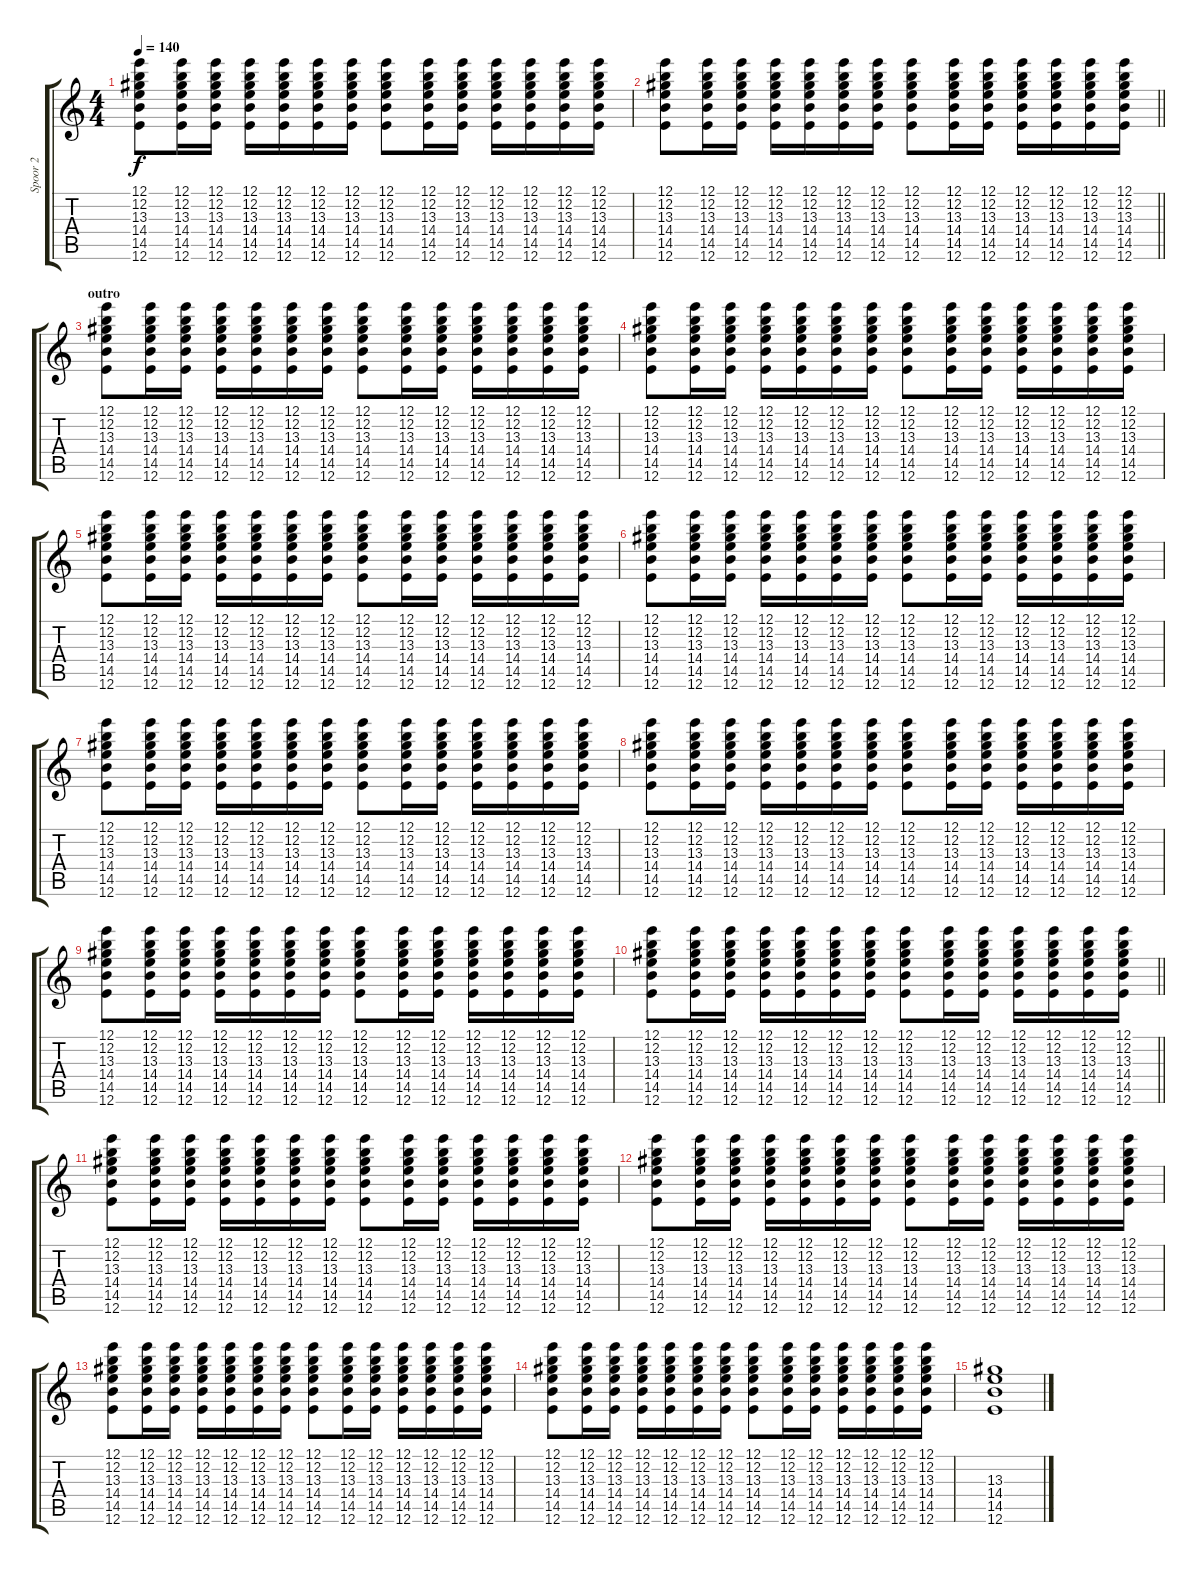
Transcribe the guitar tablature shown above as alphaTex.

\track ("Spoor 2" "Spoor 2") {instrument overdrivenguitar}
\staff {score tabs}
\tuning (E4 B3 G3 D3 A2 E2) {hide}
\ts (4 4)
\tempo 140
\clef g2
\ks c
(12.1 12.2 13.3 14.4 14.5 12.6).8{dy f} (12.1 12.2 13.3 14.4 14.5 12.6).16 (12.1 12.2 13.3 14.4 14.5 12.6).16 (12.1 12.2 13.3 14.4 14.5 12.6).16 (12.1 12.2 13.3 14.4 14.5 12.6).16 (12.1 12.2 13.3 14.4 14.5 12.6).16 (12.1 12.2 13.3 14.4 14.5 12.6).16 (12.1 12.2 13.3 14.4 14.5 12.6).8 (12.1 12.2 13.3 14.4 14.5 12.6).16 (12.1 12.2 13.3 14.4 14.5 12.6).16 (12.1 12.2 13.3 14.4 14.5 12.6).16 (12.1 12.2 13.3 14.4 14.5 12.6).16 (12.1 12.2 13.3 14.4 14.5 12.6).16 (12.1 12.2 13.3 14.4 14.5 12.6).16 |
\barLineRight lightlight
(12.1 12.2 13.3 14.4 14.5 12.6).8 (12.1 12.2 13.3 14.4 14.5 12.6).16 (12.1 12.2 13.3 14.4 14.5 12.6).16 (12.1 12.2 13.3 14.4 14.5 12.6).16 (12.1 12.2 13.3 14.4 14.5 12.6).16 (12.1 12.2 13.3 14.4 14.5 12.6).16 (12.1 12.2 13.3 14.4 14.5 12.6).16 (12.1 12.2 13.3 14.4 14.5 12.6).8 (12.1 12.2 13.3 14.4 14.5 12.6).16 (12.1 12.2 13.3 14.4 14.5 12.6).16 (12.1 12.2 13.3 14.4 14.5 12.6).16 (12.1 12.2 13.3 14.4 14.5 12.6).16 (12.1 12.2 13.3 14.4 14.5 12.6).16 (12.1 12.2 13.3 14.4 14.5 12.6).16 |
\section ("" "outro")
(12.1 12.2 13.3 14.4 14.5 12.6).8 (12.1 12.2 13.3 14.4 14.5 12.6).16 (12.1 12.2 13.3 14.4 14.5 12.6).16 (12.1 12.2 13.3 14.4 14.5 12.6).16 (12.1 12.2 13.3 14.4 14.5 12.6).16 (12.1 12.2 13.3 14.4 14.5 12.6).16 (12.1 12.2 13.3 14.4 14.5 12.6).16 (12.1 12.2 13.3 14.4 14.5 12.6).8 (12.1 12.2 13.3 14.4 14.5 12.6).16 (12.1 12.2 13.3 14.4 14.5 12.6).16 (12.1 12.2 13.3 14.4 14.5 12.6).16 (12.1 12.2 13.3 14.4 14.5 12.6).16 (12.1 12.2 13.3 14.4 14.5 12.6).16 (12.1 12.2 13.3 14.4 14.5 12.6).16 |
(12.1 12.2 13.3 14.4 14.5 12.6).8 (12.1 12.2 13.3 14.4 14.5 12.6).16 (12.1 12.2 13.3 14.4 14.5 12.6).16 (12.1 12.2 13.3 14.4 14.5 12.6).16 (12.1 12.2 13.3 14.4 14.5 12.6).16 (12.1 12.2 13.3 14.4 14.5 12.6).16 (12.1 12.2 13.3 14.4 14.5 12.6).16 (12.1 12.2 13.3 14.4 14.5 12.6).8 (12.1 12.2 13.3 14.4 14.5 12.6).16 (12.1 12.2 13.3 14.4 14.5 12.6).16 (12.1 12.2 13.3 14.4 14.5 12.6).16 (12.1 12.2 13.3 14.4 14.5 12.6).16 (12.1 12.2 13.3 14.4 14.5 12.6).16 (12.1 12.2 13.3 14.4 14.5 12.6).16 |
(12.1 12.2 13.3 14.4 14.5 12.6).8 (12.1 12.2 13.3 14.4 14.5 12.6).16 (12.1 12.2 13.3 14.4 14.5 12.6).16 (12.1 12.2 13.3 14.4 14.5 12.6).16 (12.1 12.2 13.3 14.4 14.5 12.6).16 (12.1 12.2 13.3 14.4 14.5 12.6).16 (12.1 12.2 13.3 14.4 14.5 12.6).16 (12.1 12.2 13.3 14.4 14.5 12.6).8 (12.1 12.2 13.3 14.4 14.5 12.6).16 (12.1 12.2 13.3 14.4 14.5 12.6).16 (12.1 12.2 13.3 14.4 14.5 12.6).16 (12.1 12.2 13.3 14.4 14.5 12.6).16 (12.1 12.2 13.3 14.4 14.5 12.6).16 (12.1 12.2 13.3 14.4 14.5 12.6).16 |
(12.1 12.2 13.3 14.4 14.5 12.6).8 (12.1 12.2 13.3 14.4 14.5 12.6).16 (12.1 12.2 13.3 14.4 14.5 12.6).16 (12.1 12.2 13.3 14.4 14.5 12.6).16 (12.1 12.2 13.3 14.4 14.5 12.6).16 (12.1 12.2 13.3 14.4 14.5 12.6).16 (12.1 12.2 13.3 14.4 14.5 12.6).16 (12.1 12.2 13.3 14.4 14.5 12.6).8 (12.1 12.2 13.3 14.4 14.5 12.6).16 (12.1 12.2 13.3 14.4 14.5 12.6).16 (12.1 12.2 13.3 14.4 14.5 12.6).16 (12.1 12.2 13.3 14.4 14.5 12.6).16 (12.1 12.2 13.3 14.4 14.5 12.6).16 (12.1 12.2 13.3 14.4 14.5 12.6).16 |
(12.1 12.2 13.3 14.4 14.5 12.6).8 (12.1 12.2 13.3 14.4 14.5 12.6).16 (12.1 12.2 13.3 14.4 14.5 12.6).16 (12.1 12.2 13.3 14.4 14.5 12.6).16 (12.1 12.2 13.3 14.4 14.5 12.6).16 (12.1 12.2 13.3 14.4 14.5 12.6).16 (12.1 12.2 13.3 14.4 14.5 12.6).16 (12.1 12.2 13.3 14.4 14.5 12.6).8 (12.1 12.2 13.3 14.4 14.5 12.6).16 (12.1 12.2 13.3 14.4 14.5 12.6).16 (12.1 12.2 13.3 14.4 14.5 12.6).16 (12.1 12.2 13.3 14.4 14.5 12.6).16 (12.1 12.2 13.3 14.4 14.5 12.6).16 (12.1 12.2 13.3 14.4 14.5 12.6).16 |
(12.1 12.2 13.3 14.4 14.5 12.6).8 (12.1 12.2 13.3 14.4 14.5 12.6).16 (12.1 12.2 13.3 14.4 14.5 12.6).16 (12.1 12.2 13.3 14.4 14.5 12.6).16 (12.1 12.2 13.3 14.4 14.5 12.6).16 (12.1 12.2 13.3 14.4 14.5 12.6).16 (12.1 12.2 13.3 14.4 14.5 12.6).16 (12.1 12.2 13.3 14.4 14.5 12.6).8 (12.1 12.2 13.3 14.4 14.5 12.6).16 (12.1 12.2 13.3 14.4 14.5 12.6).16 (12.1 12.2 13.3 14.4 14.5 12.6).16 (12.1 12.2 13.3 14.4 14.5 12.6).16 (12.1 12.2 13.3 14.4 14.5 12.6).16 (12.1 12.2 13.3 14.4 14.5 12.6).16 |
(12.1 12.2 13.3 14.4 14.5 12.6).8 (12.1 12.2 13.3 14.4 14.5 12.6).16 (12.1 12.2 13.3 14.4 14.5 12.6).16 (12.1 12.2 13.3 14.4 14.5 12.6).16 (12.1 12.2 13.3 14.4 14.5 12.6).16 (12.1 12.2 13.3 14.4 14.5 12.6).16 (12.1 12.2 13.3 14.4 14.5 12.6).16 (12.1 12.2 13.3 14.4 14.5 12.6).8 (12.1 12.2 13.3 14.4 14.5 12.6).16 (12.1 12.2 13.3 14.4 14.5 12.6).16 (12.1 12.2 13.3 14.4 14.5 12.6).16 (12.1 12.2 13.3 14.4 14.5 12.6).16 (12.1 12.2 13.3 14.4 14.5 12.6).16 (12.1 12.2 13.3 14.4 14.5 12.6).16 |
\barLineRight lightlight
(12.1 12.2 13.3 14.4 14.5 12.6).8 (12.1 12.2 13.3 14.4 14.5 12.6).16 (12.1 12.2 13.3 14.4 14.5 12.6).16 (12.1 12.2 13.3 14.4 14.5 12.6).16 (12.1 12.2 13.3 14.4 14.5 12.6).16 (12.1 12.2 13.3 14.4 14.5 12.6).16 (12.1 12.2 13.3 14.4 14.5 12.6).16 (12.1 12.2 13.3 14.4 14.5 12.6).8 (12.1 12.2 13.3 14.4 14.5 12.6).16 (12.1 12.2 13.3 14.4 14.5 12.6).16 (12.1 12.2 13.3 14.4 14.5 12.6).16 (12.1 12.2 13.3 14.4 14.5 12.6).16 (12.1 12.2 13.3 14.4 14.5 12.6).16 (12.1 12.2 13.3 14.4 14.5 12.6).16 |
(12.1 12.2 13.3 14.4 14.5 12.6).8 (12.1 12.2 13.3 14.4 14.5 12.6).16 (12.1 12.2 13.3 14.4 14.5 12.6).16 (12.1 12.2 13.3 14.4 14.5 12.6).16 (12.1 12.2 13.3 14.4 14.5 12.6).16 (12.1 12.2 13.3 14.4 14.5 12.6).16 (12.1 12.2 13.3 14.4 14.5 12.6).16 (12.1 12.2 13.3 14.4 14.5 12.6).8 (12.1 12.2 13.3 14.4 14.5 12.6).16 (12.1 12.2 13.3 14.4 14.5 12.6).16 (12.1 12.2 13.3 14.4 14.5 12.6).16 (12.1 12.2 13.3 14.4 14.5 12.6).16 (12.1 12.2 13.3 14.4 14.5 12.6).16 (12.1 12.2 13.3 14.4 14.5 12.6).16 |
(12.1 12.2 13.3 14.4 14.5 12.6).8 (12.1 12.2 13.3 14.4 14.5 12.6).16 (12.1 12.2 13.3 14.4 14.5 12.6).16 (12.1 12.2 13.3 14.4 14.5 12.6).16 (12.1 12.2 13.3 14.4 14.5 12.6).16 (12.1 12.2 13.3 14.4 14.5 12.6).16 (12.1 12.2 13.3 14.4 14.5 12.6).16 (12.1 12.2 13.3 14.4 14.5 12.6).8 (12.1 12.2 13.3 14.4 14.5 12.6).16 (12.1 12.2 13.3 14.4 14.5 12.6).16 (12.1 12.2 13.3 14.4 14.5 12.6).16 (12.1 12.2 13.3 14.4 14.5 12.6).16 (12.1 12.2 13.3 14.4 14.5 12.6).16 (12.1 12.2 13.3 14.4 14.5 12.6).16 |
(12.1 12.2 13.3 14.4 14.5 12.6).8 (12.1 12.2 13.3 14.4 14.5 12.6).16 (12.1 12.2 13.3 14.4 14.5 12.6).16 (12.1 12.2 13.3 14.4 14.5 12.6).16 (12.1 12.2 13.3 14.4 14.5 12.6).16 (12.1 12.2 13.3 14.4 14.5 12.6).16 (12.1 12.2 13.3 14.4 14.5 12.6).16 (12.1 12.2 13.3 14.4 14.5 12.6).8 (12.1 12.2 13.3 14.4 14.5 12.6).16 (12.1 12.2 13.3 14.4 14.5 12.6).16 (12.1 12.2 13.3 14.4 14.5 12.6).16 (12.1 12.2 13.3 14.4 14.5 12.6).16 (12.1 12.2 13.3 14.4 14.5 12.6).16 (12.1 12.2 13.3 14.4 14.5 12.6).16 |
(12.1 12.2 13.3 14.4 14.5 12.6).8 (12.1 12.2 13.3 14.4 14.5 12.6).16 (12.1 12.2 13.3 14.4 14.5 12.6).16 (12.1 12.2 13.3 14.4 14.5 12.6).16 (12.1 12.2 13.3 14.4 14.5 12.6).16 (12.1 12.2 13.3 14.4 14.5 12.6).16 (12.1 12.2 13.3 14.4 14.5 12.6).16 (12.1 12.2 13.3 14.4 14.5 12.6).8 (12.1 12.2 13.3 14.4 14.5 12.6).16 (12.1 12.2 13.3 14.4 14.5 12.6).16 (12.1 12.2 13.3 14.4 14.5 12.6).16 (12.1 12.2 13.3 14.4 14.5 12.6).16 (12.1 12.2 13.3 14.4 14.5 12.6).16 (12.1 12.2 13.3 14.4 14.5 12.6).16 |
(13.3 14.4 14.5 12.6).1
